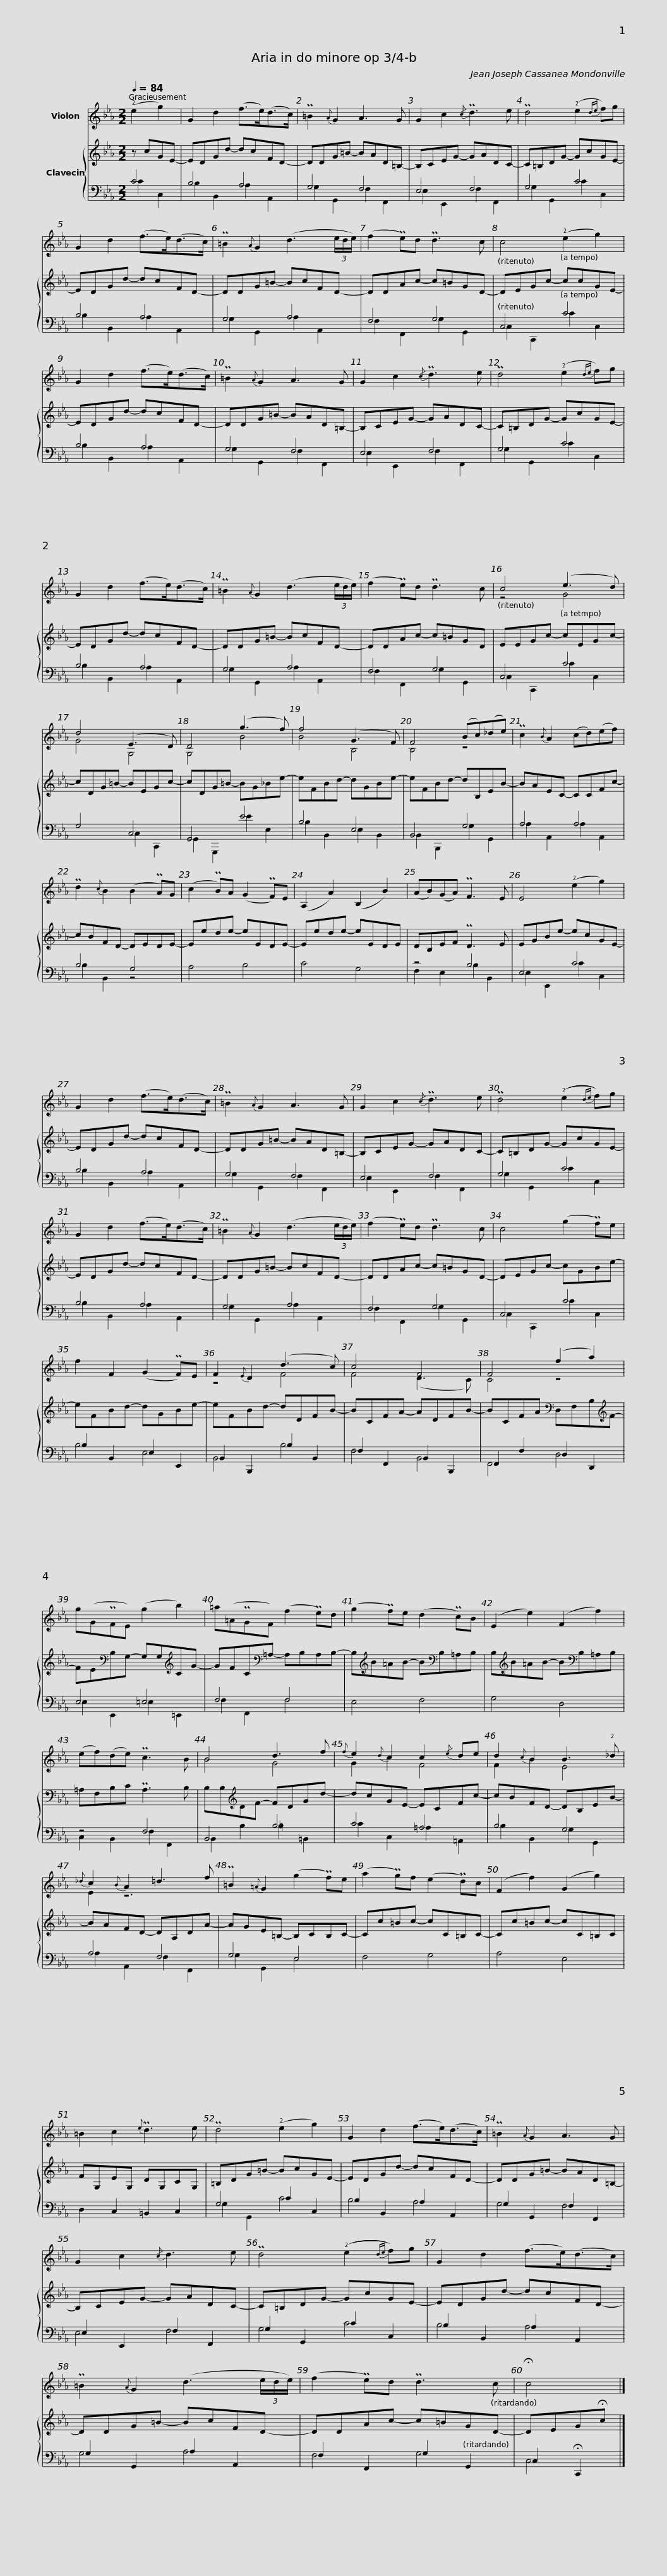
X:1
%%score ( 1 2 ) { 3 | ( 4 5 ) }
L:1/8
Q:1/4=84
M:2/2
I:linebreak $
K:Eb
V:1 treble
V:2 treble
V:3 treble
V:4 bass
V:5 bass
V:1
 (!2!e2 g2) | G2 d2 (f>e)(d>c) | P=B2{A} G2 A3 G |$ G2 c2{/c} Pd3 e | Pd4 (!2!e2{de} f)g | %5
 G2 d2 (f>e)(d>c) |$ P=B2{A} G2 (d3 (3e/d/e/) | (f2 Pe)d Pd3 c | c4 (!2!e2 g2) |$ G2 d2 (f>e)(d>c) | %10
 P=B2{A} G2 A3 G | G2 c2{/c} Pd3 e |$ Pd4 (!2!e2{de} f)g | G2 d2 (f>e)(d>c) | P=B2{A} G2 (d3 (3e/d/e/) |$ %15
 (f2 Pe)d Pd3 c | c4 (e3 d) | d4 (E3 D) |$ D4 (g3 f) | f4 (G3 F) | %20
 F4 (Bc)(_de) |$ Pc2{B} A2 (cd)(ef) | Pd2{c} B2 (B2 PA)G | (c2 PB)A (G2 PF)E |$ (A,2 A2) (B,2 B2) | %25
 (AB)(GA) PF3 E | E4 (!2!e2 g2) |$ G2 d2 (f>e)(d>c) | P=B2{A} G2 A3 G | G2 c2{/c} Pd3 e |$ %30
 Pd4 ((!2!e2{de} f))g | G2 d2 (f>e)(d>c) | P=B2{A} G2 (d3 (3e/d/e/) |$ (f2 Pe)d Pd3 c | c4 (g2 Pf)e | %35
 f2 F2 (G2 PF)E | F2{E} D2 (d3 c) |$ c4 F4 | F4 (f2 a2) | g(GPFE) (g2 b2) |$ %40
 =a(=APGF) (f2 Pe)d | (g2 Pf)e (d2 Pc)B | (E2 e2) (F2 f2) |$ (ef)(de) Pc3 B | B4 d3 f | %45
{f} e2{d} c2 c2{/e} de | d2{c} B2 B3 !2 3!_d |${_d} c2{B} A2 =d3 f | P=B2{=A} G2 (g2 Pf)e | (a2 Pg)f (e2 Pd)c | %50
 (F2 f2) (G2 g2) |$ =B2 c2{e} Pd3 e | Pd4 (!2!e2 g2) | G2 d2 (f>e)(d>c) | P=B2{A} G2 A3 G |$ %55
 G2 c2{/c} d3 e | Pd4 ((!2!e2{de} f))g | G2 d2 (f>e)(d>c) |$ P=B2{A} G2 (d3 (3e/d/e/) | (f2 Pe)d Pd3 c | %60
 !fermata!c4 |] %61
V:2
 x4 | x8 | x8 |$ x8 | x8 | %5
 x8 |$ x8 | x8 | x8 |$ x8 | %10
 x8 | x8 |$ x8 | x8 | x8 |$ %15
 x8 | z4 G4 | G4 G,4 |$ G,4 B4 | B4 B,4 | %20
 B,4 z4 |$ x8 | x8 | x8 |$ x8 | %25
 x8 | x8 |$ x8 | x8 | x8 |$ %30
 x8 | x8 | x8 |$ x8 | x8 | %35
 x8 | z4 F4 |$ F4 (D3 C) | C4 z4 | x8 |$ %40
 x8 | x8 | x8 |$ x8 | B4 G4 | %45
 G2 c2 F4 | F2 B2 E4 |$ E2 z6 | x8 | x8 | %50
 x8 |$ x8 | x8 | x8 | x8 |$ %55
 x8 | x8 | x8 |$ x8 | x8 | %60
 x4 |] %61
V:3
 z cGE- | EDGd- dcFD- | DDG=B- BAD=B,- |$ B,CEG- GADC- | C=B,DG- GcGE- | %5
 EDGd- dcFD- |$ DDG=B- BcFD- | DDAc- c=BGD- | DEGc- ccGE- |$ EDGd- dcFD- | %10
 DDG=B- BAD=B,- | B,CEG- GADC- |$ C=B,DG- GcGE- | EDGd- dcFD- | DDG=B- BcFD- |$ %15
 DDAc- c=BGD | EEGc- cEGc- | cDG=B- BEGc- |$ cDG=B- BG_Be- | eFBd- dGBe- | %20
 eFBd- dB,EB- |$ BAEC- CCFc- | cBFD- DEDE- | Eede- eEDE- |$ Eede- eEDE | %25
 DB,EF PD3 E | EGBe- ecGE- |$ EDGd- dcFD- | DDG=B- BAD=B,- | B,CEG- GADC- |$ %30
 C=B,DG- GcGE- | EDGd- dcFD- | DDG=B- BcFD- |$ DDAc- c=BGD- | DEGc- cGBe- | %35
 eFBd- dGBe- | eFBd- dDFB- |$ BCFA- ADFB- | BCFA[K:bass] D,F,B,[K:treble]F- | FE[K:bass]B,G,- G,G,[K:treble]CG- |$ %40
 GFC[K:bass]=A,- A,B,A,B,- | B,[K:treble]B=AB- B[K:bass]B,=A,B, | B,[K:treble]B=AB- B[K:bass]B,=A,B, |$ =A,F,B,C PA,3 B, | B,B,[K:treble]DF- FDGd- | %45
 dcGE- ECFc- | cBFD- DB,EB- |$ BAFD- DA,DA- | AGE=B,- B,CB,C- | Cc=Bc- cC=B,C- | %50
 Cc=Bc- cC=B,C |$ FG,EG, DG,CG, | =B,DG=B- BcGE- | EDGd- dcFD- | DDG=B- BAD=B,- |$ %55
 B,CEG- GADC- | C=B,DG- GcGE- | EDGd- dcFD- |$ DDG=B- BcFD- | DDAc- c=BGD- | %60
 DEG!fermata!c |] %61
V:4
 C4 | B,4 A,4 | G,4 F,4 |$ E,4 F,4 | G,4 C4 | %5
 B,4 A,4 |$ G,4 A,4 | F,4 G,4 | C,4 C4 |$ B,4 A,4 | %10
 G,4 F,4 | E,4 F,4 |$ G,4 C4 | B,4 A,4 | G,4 A,4 |$ %15
 F,4 G,4 | C,4 C4 | G,4 C,4 |$ G,,4 E4 | B,4 E,4 | %20
 B,,4 G,4 |$ A,4 A,4 | B,4 G,4 | A,4 B,4 |$ C4 G,4 | %25
 z4 B,4 | E,4 C4 |$ B,4 A,4 | G,4 F,4 | E,4 F,4 |$ %30
 G,4 C4 | B,4 A,4 | G,4 A,4 |$ F,4 G,4 | C,4 C4 | %35
 B,2 B,,2 E,2 E,,2 | B,,2 B,,,2 B,2 B,,2 |$ F,2 F,,2 B,,2 B,,,2 | F,,2 F,2 D,2 D,,2 | E,4 =E,4 |$ %40
 F,4 F,4 | E,4 F,4 | G,4 D,4 |$ z4 F,4 | B,,4 B,4 | %45
 C4 =A,4 | B,4 G,4 |$ A,4 F,4 | G,4 E,4 | F,4 G,4 | %50
 A,4 E,4 |$ D,2 C,2 =B,,2 C,2 | G,4 C2 C,2 | B,2 B,,2 A,2 A,,2 | G,2 G,,2 F,2 F,,2 |$ %55
 E,2 E,,2 F,2 F,,2 | G,2 G,,2 C2 C,2 | B,2 B,,2 A,2 A,,2 |$ G,2 G,,2 A,2 A,,2 | F,2 F,,2 G,2 G,,2 | %60
 C,2 !fermata!C,,2 |] %61
V:5
 C2 C,2 | B,2 B,,2 A,2 A,,2 | G,2 G,,2 F,2 F,,2 |$ E,2 E,,2 F,2 F,,2 | G,2 G,,2 C2 C,2 | %5
 B,2 B,,2 A,2 A,,2 |$ G,2 G,,2 A,2 A,,2 | F,2 F,,2 G,2 G,,2 | C,2 C,,2 C2 C,2 |$ B,2 B,,2 A,2 A,,2 | %10
 G,2 G,,2 F,2 F,,2 | E,2 E,,2 F,2 F,,2 |$ G,2 G,,2 C2 C,2 | B,2 B,,2 A,2 A,,2 | G,2 G,,2 A,2 A,,2 |$ %15
 F,2 F,,2 G,2 G,,2 | C,2 C,,2 C2 C,2 | x4 C,2 C,,2 |$ G,,2 G,,,2 E2 E,2 | B,2 B,,2 E,2 B,,2 | %20
 B,,2 B,,,2 G,2 G,,2 |$ A,2 A,,2 A,2 A,,2 | B,2 B,,2 z4 | x8 |$ x8 | %25
 F,2 E,2 B,2 B,,2 | E,2 E,,2 C2 C,2 |$ B,2 B,,2 A,2 A,,2 | G,2 G,,2 F,2 F,,2 | E,2 E,,2 F,2 F,,2 |$ %30
 G,2 G,,2 C2 C,2 | B,2 B,,2 A,2 A,,2 | G,2 G,,2 A,2 A,,2 |$ F,2 F,,2 G,2 G,,2 | C,2 C,,2 C2 C,2 | %35
 B,4 E,4 | B,,4 B,4 |$ F,4 B,,4 | F,,4 D,4 | E,2 E,,2 =E,2 =E,,2 |$ %40
 F,2 F,,2 F,4 | x8 | x8 |$ C,2 B,,2 F,2 F,,2 | B,,2 B,2 =B,2 =B,,2 | %45
 C2 C,2 =A,2 =A,,2 | B,2 B,,2 G,2 G,,2 |$ A,2 A,,2 F,2 F,,2 | G,2 G,,2 E,4 | x8 | %50
 x8 |$ x8 | G,2 G,,2 C4 | B,4 A,4 | G,4 F,4 |$ %55
 E,4 F,4 | G,4 C4 | B,4 A,4 |$ G,4 A,4 | F,4 G,4 | %60
 C,4 |] %61
